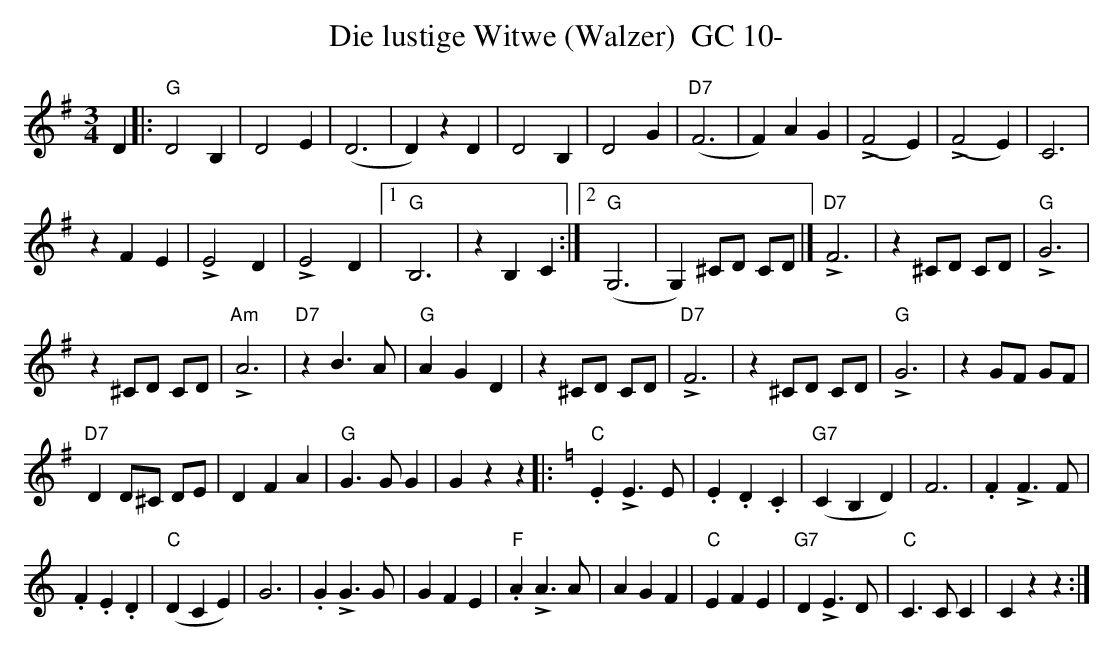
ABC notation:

X:1
T:Die lustige Witwe (Walzer)  GC 10-
M:3/4
L:1/4
K:G %%MIDI gchordon
D |: "G"D2B, | D2E | (D3 | D)zD | D2B, | D2G | "D7"(F3 | F)AG | (!>!F2E) | \
(!>!F2E) | C3 |
zFE | !>!E2D | !>!E2D |1 "G"B,3 | zB,C :|2 ("G"G,3 | G,)^C/2D/2 C/2D/2 |] \
!>!"D7"F3 | z^C/2D/2 C/2D/2 | !>!"G"G3 |
z^C/2D/2 C/2D/2 | !>!"Am"A3 | "D7"zB>A | "G"AGD | z^C/2D/2 C/2D/2 | \
!>!"D7"F3 | z^C/2D/2 C/2D/2 | !>!"G"G3 | zG/2F/2 G/2F/2 |
"D7"DD/2^C/2 D/2E/2 | DFA | "G"G>GG | Gzz \
|: [K:C]"C".E!>!E>E | .E.D.C | "G7"(CB,D) | F3 | .F!>!F>F |
.F.E.D | "C"(DCE) | G3 | .G!>!G>G | \
GFE | "F".A!>!A>A | AGF | "C"EFE | "G7"D!>!E>D | "C"C>CC | Czz :|
